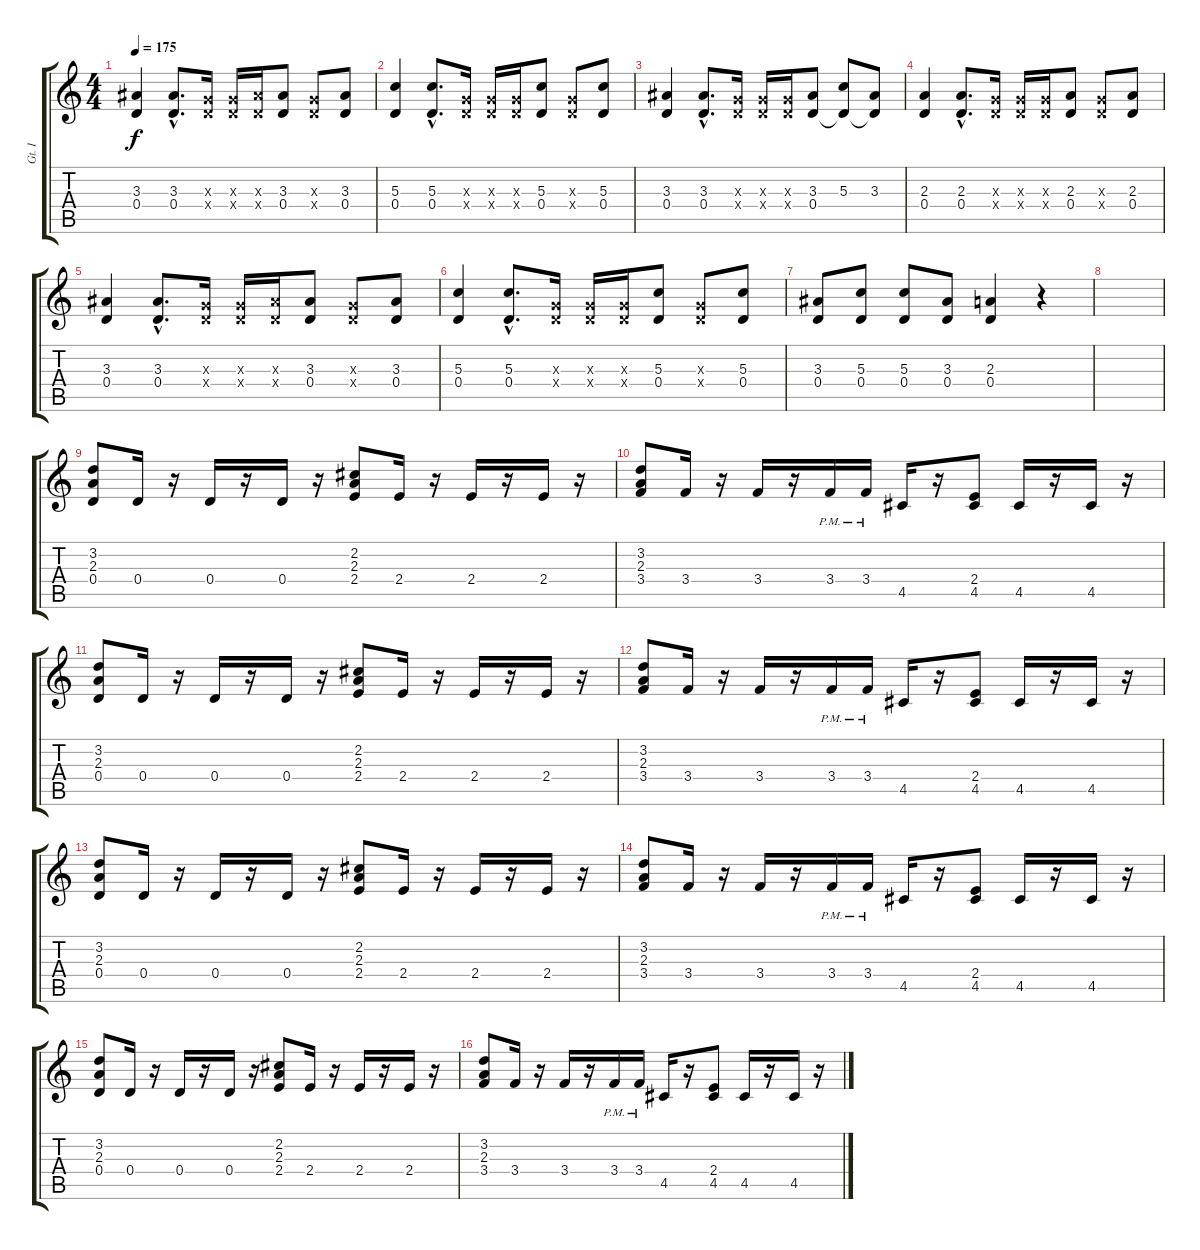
\track ("Gt. I" "Gt. I") {instrument distortionguitar}
\staff {score tabs}
\tuning (E4 B3 G3 D3 A2 E2) {hide}
\ts (4 4)
\tempo 175
\clef g2
\ks c
(3.3 0.4).4{dy f} (3.3{hac} 0.4{hac}).8{d} (0.3{x} 0.4{x}).16 (0.3{x} 0.4{x}).16 (3.3{x} 0.4{x}).16 (3.3 0.4).8 (0.3{x} 0.4{x}).8 (3.3 0.4).8 |
(5.3 0.4).4 (5.3{hac} 0.4{hac}).8{d} (0.3{x} 0.4{x}).16 (0.3{x} 0.4{x}).16 (0.3{x} 0.4{x}).16 (5.3 0.4).8 (0.3{x} 0.4{x}).8 (5.3 0.4).8 |
(3.3 0.4).4 (3.3{hac} 0.4{hac}).8{d} (0.3{x} 0.4{x}).16 (0.3{x} 0.4{x}).16 (0.3{x} 0.4{x}).16 (3.3 0.4).8 (5.3 0.4{t}).8 (3.3 0.4{t}).8 |
(2.3 0.4).4 (2.3{hac} 0.4{hac}).8{d} (0.3{x} 0.4{x}).16 (0.3{x} 0.4{x}).16 (0.3{x} 0.4{x}).16 (2.3 0.4).8 (0.3{x} 0.4{x}).8 (2.3 0.4).8 |
(3.3 0.4).4 (3.3{hac} 0.4{hac}).8{d} (0.3{x} 0.4{x}).16 (0.3{x} 0.4{x}).16 (3.3{x} 0.4{x}).16 (3.3 0.4).8 (0.3{x} 0.4{x}).8 (3.3 0.4).8 |
(5.3 0.4).4 (5.3{hac} 0.4{hac}).8{d} (0.3{x} 0.4{x}).16 (0.3{x} 0.4{x}).16 (0.3{x} 0.4{x}).16 (5.3 0.4).8 (0.3{x} 0.4{x}).8 (5.3 0.4).8 |
(3.3 0.4).8 (5.3 0.4).8 (5.3 0.4).8 (3.3 0.4).8 (2.3 0.4).4 r.4 |
|
(3.2 2.3 0.4).8 0.4.16 r.16 0.4.16 r.16 0.4.16 r.16 (2.2 2.3 2.4).8 2.4.16 r.16 2.4.16 r.16 2.4.16 r.16 |
(3.2 2.3 3.4).8 3.4.16 r.16 3.4.16 r.16 3.4{pm}.16 3.4{pm}.16 4.5.16 r.16 (2.4 4.5).8 4.5.16 r.16 4.5.16 r.16 |
(3.2 2.3 0.4).8 0.4.16 r.16 0.4.16 r.16 0.4.16 r.16 (2.2 2.3 2.4).8 2.4.16 r.16 2.4.16 r.16 2.4.16 r.16 |
(3.2 2.3 3.4).8 3.4.16 r.16 3.4.16 r.16 3.4{pm}.16 3.4{pm}.16 4.5.16 r.16 (2.4 4.5).8 4.5.16 r.16 4.5.16 r.16 |
(3.2 2.3 0.4).8 0.4.16 r.16 0.4.16 r.16 0.4.16 r.16 (2.2 2.3 2.4).8 2.4.16 r.16 2.4.16 r.16 2.4.16 r.16 |
(3.2 2.3 3.4).8 3.4.16 r.16 3.4.16 r.16 3.4{pm}.16 3.4{pm}.16 4.5.16 r.16 (2.4 4.5).8 4.5.16 r.16 4.5.16 r.16 |
(3.2 2.3 0.4).8 0.4.16 r.16 0.4.16 r.16 0.4.16 r.16 (2.2 2.3 2.4).8 2.4.16 r.16 2.4.16 r.16 2.4.16 r.16 |
(3.2 2.3 3.4).8 3.4.16 r.16 3.4.16 r.16 3.4{pm}.16 3.4{pm}.16 4.5.16 r.16 (2.4 4.5).8 4.5.16 r.16 4.5.16 r.16
